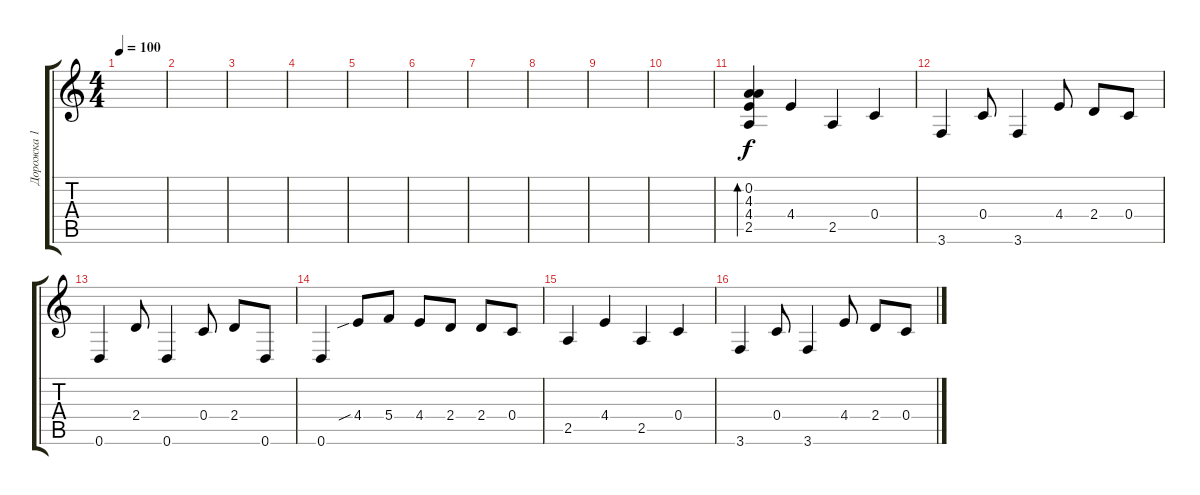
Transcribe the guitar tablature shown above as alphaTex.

\track ("Дорожка 1" "Дорожка 1") {instrument electricguitarclean}
\staff {score tabs}
\tuning (D4 A3 F3 C3 G2 D2) {hide}
\ts (4 4)
\tempo 100
\clef g2
\ks c
|
|
|
|
|
|
|
|
|
|
(0.2 4.3 4.4 2.5).4{bd 240} 4.4.4 2.5.4 0.4.4 |
3.6.4 0.4.8 3.6.4 4.4.8 2.4.8 0.4.8 |
0.6.4 2.4.8 0.6.4 0.4.8 2.4.8 0.6.8 |
0.6.4 4.4{sib}.8 5.4.8 4.4.8 2.4.8 2.4.8 0.4.8 |
2.5.4{instrument overdrivenguitar} 4.4.4 2.5.4 0.4.4 |
3.6.4 0.4.8 3.6.4 4.4.8 2.4.8 0.4.8
